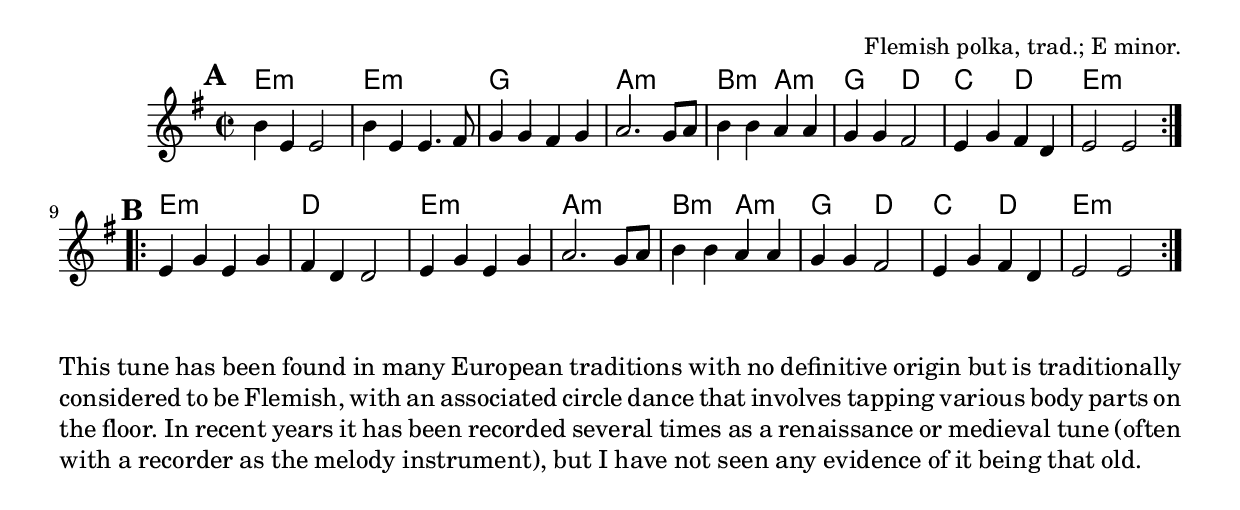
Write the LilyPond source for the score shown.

\version "2.18.2"
\include "util.ly"

\tocItem \markup "Bear Dance"

\score {
  <<
    \relative b' {
      \time 2/2
      \key e \minor

      \repeat volta 2 {
        \mark \default
        b4 e, e2 |
        b'4 e, e4. fis8 |
        g4 g fis g |
        a2. g8 a |

        b4 b a a |
        g4 g fis2 |
        e4 g fis d |
        e2 e |
      }

      \repeat volta 2 {
        \mark \default
        e4 g e g |
        fis4 d d2 |
        e4 g e g |
        a2. g8 a |

        b4 b a a |
        g g fis2 |
        e4 g fis d |
        e2 e |
      }
    }

    \chords {
      \time 2/2

      \transpose c' c {
        \repeat volta 2 {
          e1:m | e1:m | g1 | a1:m |
          b2:m a2:m | g2 d2 | c2 d2 | e1:m
        }
        \repeat volta 2 {
          e1:m | d1 | e1:m | a1:m |
          b2:m a2:m | g2 d2 | c2 d2 | e1:m
        }
      }
    }
  >>

  \header {
    title = "Bear Dance"
    opus = "Flemish polka, trad.; E minor."
  }
}

\markuplist {
  \paragraph {
    This tune has been found in many European traditions with no definitive
    origin but is traditionally considered to be Flemish, with an associated
    circle dance that involves tapping various body parts on the floor.
    In recent years it has been recorded several times as a renaissance or
    medieval tune (often with a recorder as the melody instrument), but I have
    not seen any evidence of it being that old.
  }
}